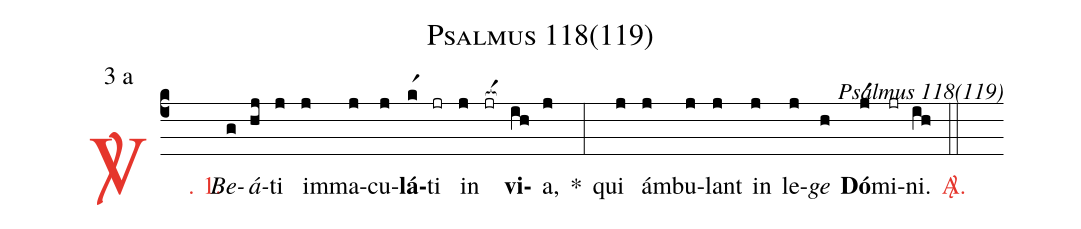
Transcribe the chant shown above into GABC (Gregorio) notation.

name: Psalmus 118(119);
mode: 3;
mode-differentia: a;
commentary: Psalmus 118(119);
nabc-lines: 1;
%%
(c4)

<c><sp>V/</sp>. 1.</c>() <i>Be</i>(g)<i>á</i>(hj)ti(j) im(j)ma(j)cu(j)<b>lá</b>(kr1)ti(jr) in(j) (jr[ocba:1{])<b>vi</b>(ih[ocba:0}])a,(j) *(:) qui(j) ám(j)bu(j)lant(j) in(j) le(j)<i>ge</i>(h) <b>Dó</b>(jr1)mi(jr)ni.(ih)

<c><sp>A/</sp>.</c>(::)
